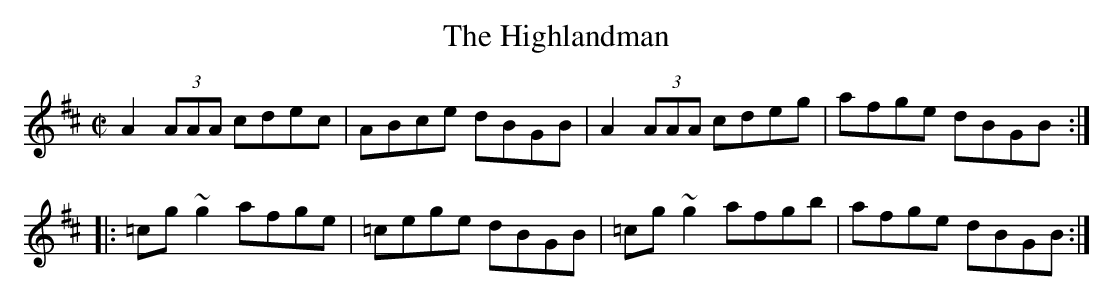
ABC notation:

X:1
T:Highlandman, The
M:C|
L:1/8
K:Amix
A2 (3AAA cdec|ABce dBGB|A2 (3AAA cdeg|afge dBGB:|!
|:=cg~g2 afge|=cege dBGB|=cg~g2 afgb|afge dBGB:|!
